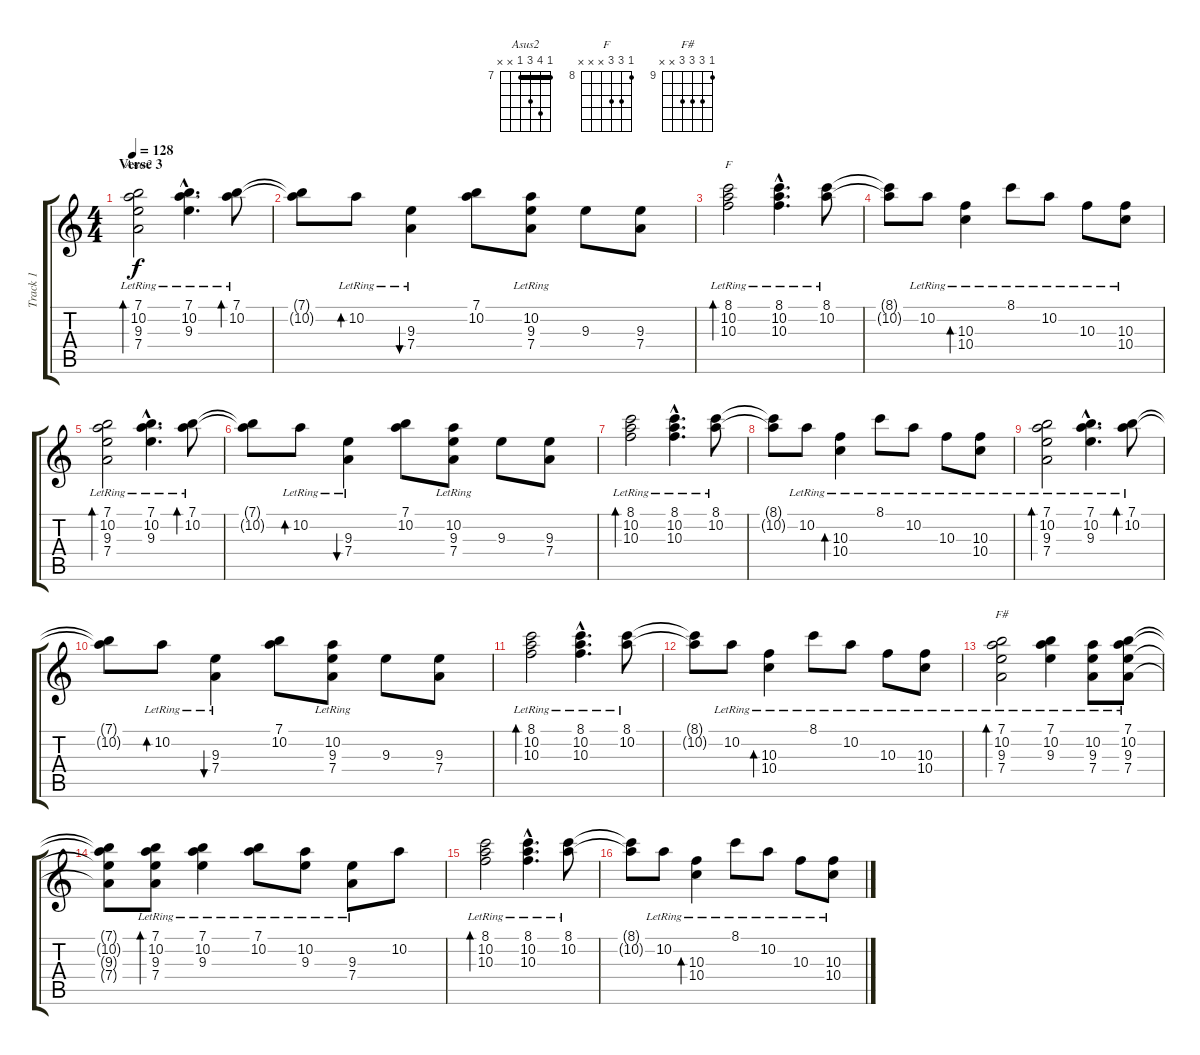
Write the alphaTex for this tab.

\track ("Track 1" "Track 1") {instrument electricguitarmuted}
\staff {score tabs}
\tuning (E4 B3 G3 D3 A2 E2) {hide}
\chord ("Asus2" 7 10 9 7 x x) {firstfret 7 barre 7}
\chord ("F" 8 10 10 x x x) {firstfret 8}
\chord ("F#" 9 11 11 11 x x) {firstfret 9}
\ts (4 4)
\section ("" "Verse 3")
\tempo 128
\clef g2
\ks c
(7.1 10.2 9.3{lr} 7.4{lr}).2{bd 240 ch "Asus2" dy f} (7.1{hac} 10.2{hac} 9.3{hac lr}).4{d} (7.1{lr} 10.2{lr}).8{bd 60} |
(7.1{t} 10.2{t}).8 10.2{lr}.8{bd 120} (9.3{lr} 7.4{lr}).4{bu 120} (7.1 10.2).8 (10.2 9.3 7.4{lr}).8 9.3.8 (9.3 7.4).8 |
(8.1 10.2 10.3{lr}).2{bd 240 ch "F"} (8.1{hac} 10.2{hac} 10.3{hac lr}).4{d} (8.1{lr} 10.2{lr}).8 |
(8.1{t} 10.2{t}).8 10.2{lr}.8 (10.3{lr} 10.4{lr}).4{bd 60} 8.1{lr}.8 10.2{lr}.8 10.3{lr}.8 (10.3{lr} 10.4{lr}).8 |
(7.1 10.2 9.3{lr} 7.4{lr}).2{bd 240} (7.1{hac} 10.2{hac} 9.3{hac lr}).4{d} (7.1{lr} 10.2{lr}).8{bd 60} |
(7.1{t} 10.2{t}).8 10.2{lr}.8{bd 120} (9.3{lr} 7.4{lr}).4{bu 120} (7.1 10.2).8 (10.2 9.3 7.4{lr}).8 9.3.8 (9.3 7.4).8 |
(8.1 10.2 10.3{lr}).2{bd 240} (8.1{hac} 10.2{hac} 10.3{hac lr}).4{d} (8.1{lr} 10.2{lr}).8 |
(8.1{t} 10.2{t}).8 10.2{lr}.8 (10.3{lr} 10.4{lr}).4{bd 60} 8.1{lr}.8 10.2{lr}.8 10.3{lr}.8 (10.3{lr} 10.4{lr}).8 |
(7.1 10.2 9.3{lr} 7.4{lr}).2{bd 240} (7.1{hac} 10.2{hac} 9.3{hac lr}).4{d} (7.1{lr} 10.2{lr}).8{bd 60} |
(7.1{t} 10.2{t}).8 10.2{lr}.8{bd 120} (9.3{lr} 7.4{lr}).4{bu 120} (7.1 10.2).8 (10.2 9.3 7.4{lr}).8 9.3.8 (9.3 7.4).8 |
(8.1 10.2 10.3{lr}).2{bd 240} (8.1{hac} 10.2{hac} 10.3{hac lr}).4{d} (8.1{lr} 10.2{lr}).8 |
(8.1{t} 10.2{t}).8 10.2{lr}.8 (10.3{lr} 10.4{lr}).4{bd 60} 8.1{lr}.8 10.2{lr}.8 10.3{lr}.8 (10.3{lr} 10.4{lr}).8 |
(7.1 10.2{lr} 9.3{lr} 7.4{lr}).2{bd 120 ch "F#"} (7.1{lr} 10.2{lr} 9.3{lr}).4 (10.2{lr} 9.3 7.4).8 (7.1{lr} 10.2{lr} 9.3{lr} 7.4{lr}).8 |
(7.1{t} 10.2{t} 9.3{t} 7.4{t}).8 (7.1{lr} 10.2{lr} 9.3{lr} 7.4{lr}).8{bd 60} (7.1{lr} 10.2{lr} 9.3{lr}).4 (7.1{lr} 10.2{lr}).8 (10.2{lr} 9.3{lr}).8 (9.3{lr} 7.4{lr}).8 10.2.8 |
(8.1 10.2 10.3{lr}).2{bd 240} (8.1{hac} 10.2{hac} 10.3{hac lr}).4{d} (8.1{lr} 10.2{lr}).8 |
(8.1{t} 10.2{t}).8 10.2{lr}.8 (10.3{lr} 10.4{lr}).4{bd 60} 8.1{lr}.8 10.2{lr}.8 10.3{lr}.8 (10.3{lr} 10.4{lr}).8
